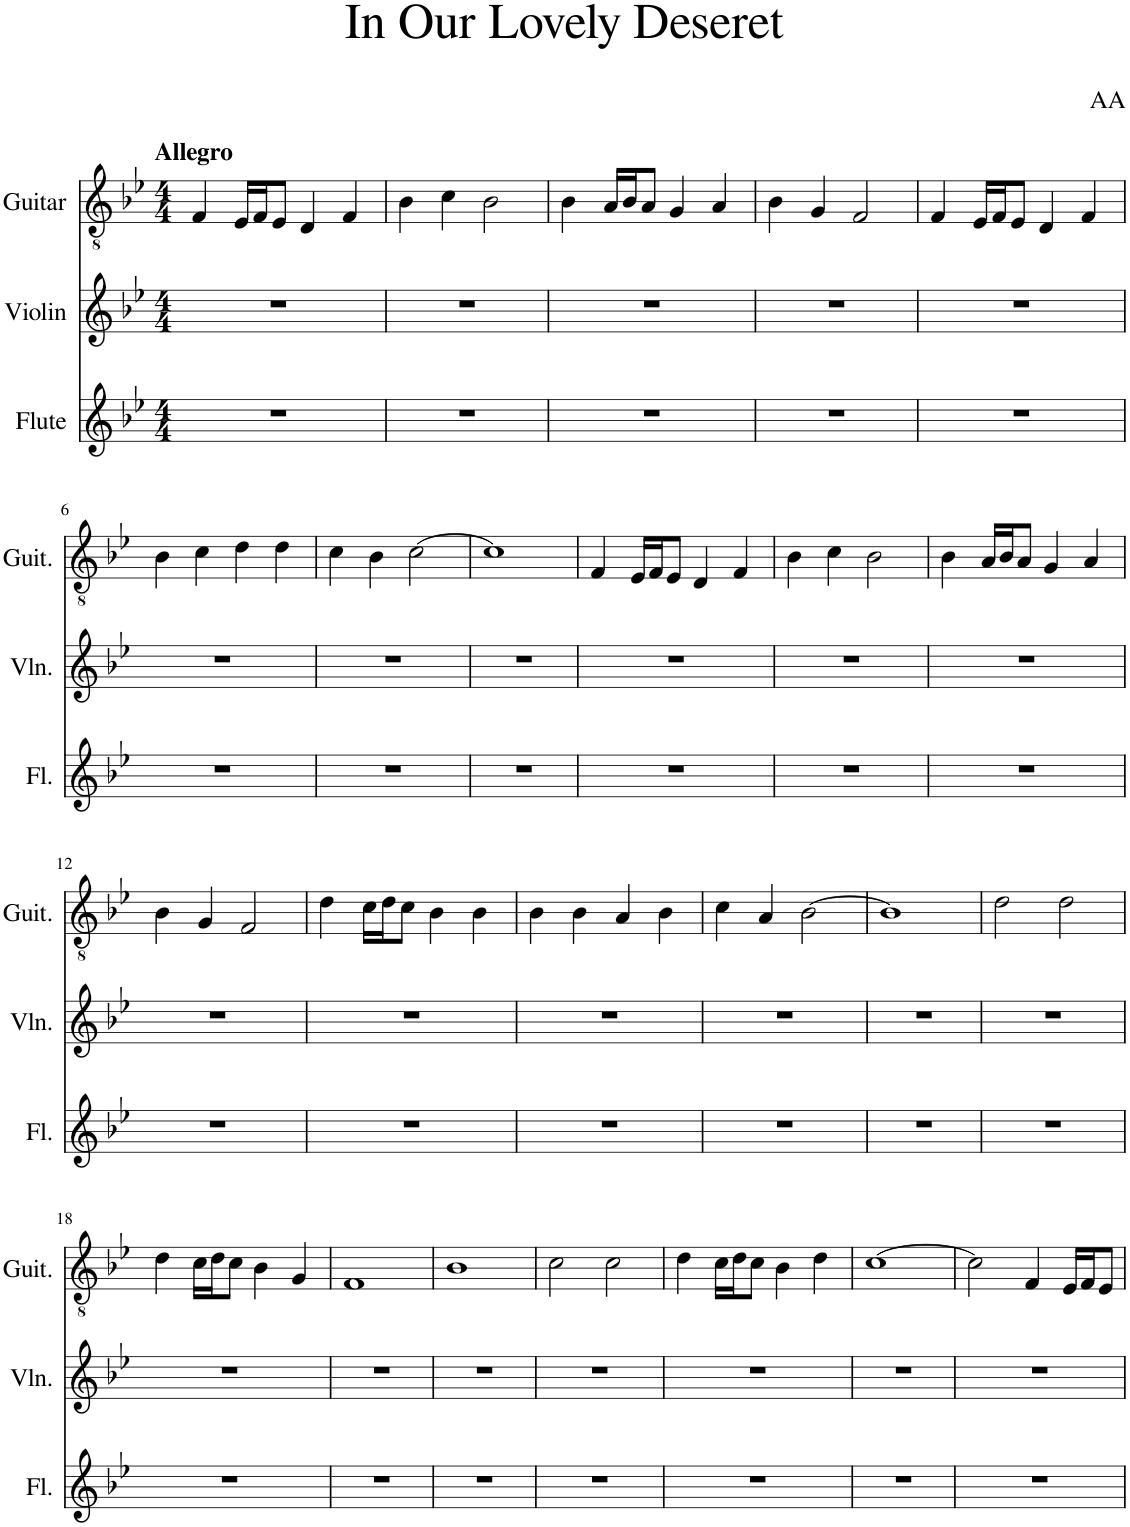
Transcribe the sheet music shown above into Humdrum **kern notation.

**kern	**kern	**kern
*part3	*part2	*part1
*staff3	*staff2	*staff1
*I"Flute	*I"Violin	*I"Guitar
*I'Fl.	*I'Vln.	*I'Guit.
*clefG2	*clefG2	*clefGv2
*k[b-e-]	*k[b-e-]	*k[b-e-]
*M4/4	*M4/4	*M4/4
=1	=1	=1
!	!	!LO:TX:a:B:t=Allegro
1r	1r	4F/
.	.	16E-/LL
.	.	16F/J
.	.	8E-/J
.	.	4D/
.	.	4F/
=2	=2	=2
1r	1r	4B-\
.	.	4c\
.	.	2B-\
=3	=3	=3
1r	1r	4B-\
.	.	16A/LL
.	.	16B-/J
.	.	8A/J
.	.	4G/
.	.	4A/
=4	=4	=4
1r	1r	4B-\
.	.	4G/
.	.	2F/
=5	=5	=5
1r	1r	4F/
.	.	16E-/LL
.	.	16F/J
.	.	8E-/J
.	.	4D/
.	.	4F/
!!LO:LB:g=z
=6	=6	=6
1r	1r	4B-\
.	.	4c\
.	.	4d\
.	.	4d\
=7	=7	=7
1r	1r	4c\
.	.	4B-\
.	.	[2c\
=8	=8	=8
1r	1r	1c]
=9	=9	=9
1r	1r	4F/
.	.	16E-/LL
.	.	16F/J
.	.	8E-/J
.	.	4D/
.	.	4F/
=10	=10	=10
1r	1r	4B-\
.	.	4c\
.	.	2B-\
=11	=11	=11
1r	1r	4B-\
.	.	16A/LL
.	.	16B-/J
.	.	8A/J
.	.	4G/
.	.	4A/
!!LO:LB:g=z
=12	=12	=12
1r	1r	4B-\
.	.	4G/
.	.	2F/
=13	=13	=13
1r	1r	4d\
.	.	16c\LL
.	.	16d\J
.	.	8c\J
.	.	4B-\
.	.	4B-\
=14	=14	=14
1r	1r	4B-\
.	.	4B-\
.	.	4A/
.	.	4B-\
=15	=15	=15
1r	1r	4c\
.	.	4A/
.	.	[2B-\
=16	=16	=16
1r	1r	1B-]
=17	=17	=17
1r	1r	2d\
.	.	2d\
!!LO:LB:g=z
=18	=18	=18
1r	1r	4d\
.	.	16c\LL
.	.	16d\J
.	.	8c\J
.	.	4B-\
.	.	4G/
=19	=19	=19
1r	1r	1F
=20	=20	=20
1r	1r	1B-
=21	=21	=21
1r	1r	2c\
.	.	2c\
=22	=22	=22
1r	1r	4d\
.	.	16c\LL
.	.	16d\J
.	.	8c\J
.	.	4B-\
.	.	4d\
=23	=23	=23
1r	1r	[1c
=24	=24	=24
1r	1r	2c\]
.	.	4F/
.	.	16E-/LL
.	.	16F/J
.	.	8E-/J
=	=	=
*-	*-	*-
